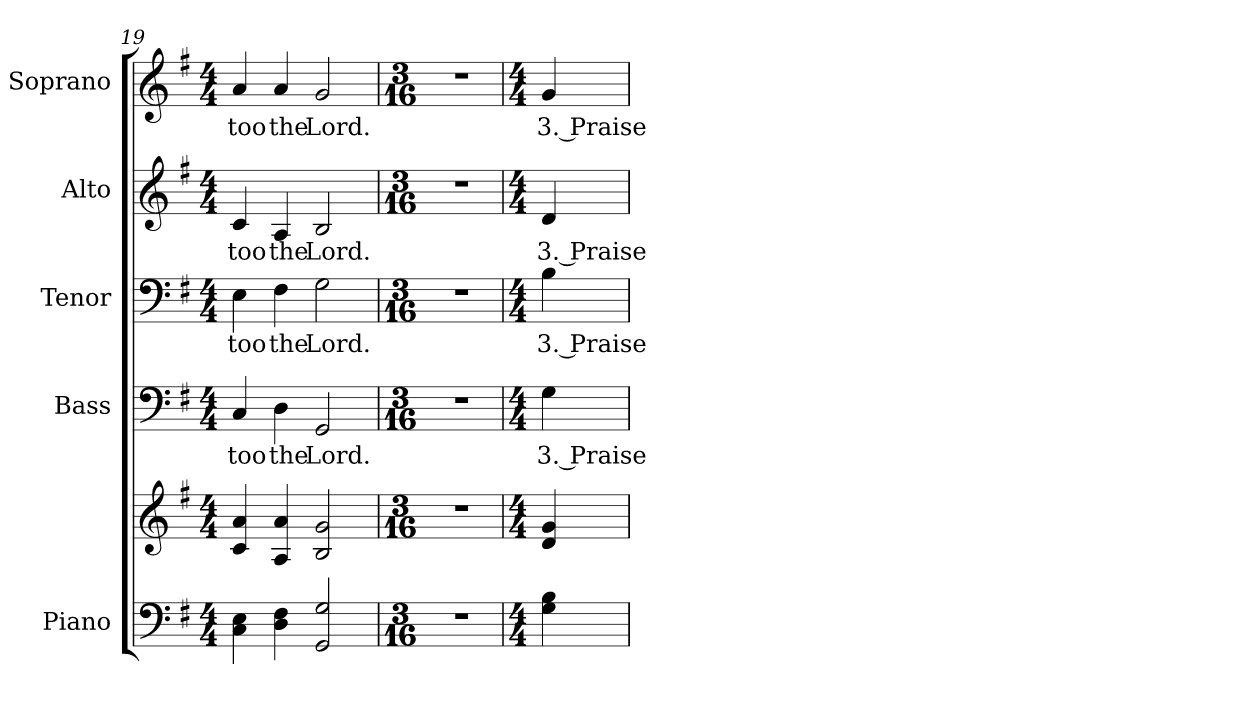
**kern	**kern	**kern	**text	**kern	**text	**kern	**text	**kern	**text
*part5	*part5	*part4	*part4	*part3	*part3	*part2	*part2	*part1	*part1
*staff6	*staff5	*staff4	*staff4	*staff3	*staff3	*staff2	*staff2	*staff1	*staff1
*I"Piano	*	*I"Bass	*	*I"Tenor	*	*I"Alto	*	*I"Soprano	*
*I'Pno.	*	*I'B.	*	*I'T.	*	*I'A.	*	*I'S.	*
*clefF4	*clefG2	*clefF4	*	*clefF4	*	*clefG2	*	*clefG2	*
*k[f#]	*k[f#]	*k[f#]	*	*k[f#]	*	*k[f#]	*	*k[f#]	*
*G:	*G:	*G:	*	*G:	*	*G:	*	*G:	*
*M4/4	*M4/4	*M4/4	*	*M4/4	*	*M4/4	*	*M4/4	*
=19	=19	=19	=19	=19	=19	=19	=19	=19	=19
!	!	!	!LO:LY:b:color=#000000	!	!	!	!	!	!
!	!	!	!	!	!LO:LY:b:color=#000000	!	!	!	!
!	!	!	!	!	!	!	!LO:LY:b:color=#000000	!	!
!	!	!	!	!	!	!	!	!	!LO:LY:b:color=#000000
4Ci\ 4Ei	4ci/ 4ai	4Ci/	too	4Ei\	too	4ci/	too	4ai/	too
!	!	!	!LO:LY:b:color=#000000	!	!	!	!	!	!
!	!	!	!	!	!LO:LY:b:color=#000000	!	!	!	!
!	!	!	!	!	!	!	!LO:LY:b:color=#000000	!	!
!	!	!	!	!	!	!	!	!	!LO:LY:b:color=#000000
4Di\ 4F#i	4Ai/ 4ai	4Di\	the	4F#i\	the	4Ai/	the	4ai/	the
!	!	!	!LO:LY:b:color=#000000	!	!	!	!	!	!
!	!	!	!	!	!LO:LY:b:color=#000000	!	!	!	!
!	!	!	!	!	!	!	!LO:LY:b:color=#000000	!	!
!	!	!	!	!	!	!	!	!	!LO:LY:b:color=#000000
2GGi/ 2Gi	2Bi/ 2gi	2GGi/	Lord.	2Gi\	Lord.	2Bi/	Lord.	2gi/	Lord.
!!LO:PB:g=z
=20	=20	=20	=20	=20	=20	=20	=20	=20	=20
*M3/16	*M3/16	*M3/16	*	*M3/16	*	*M3/16	*	*M3/16	*
!LO:N:vis=1	!LO:N:vis=1	!LO:N:vis=1	!	!LO:N:vis=1	!	!LO:N:vis=1	!	!LO:N:vis=1	!
8.r	8.r	8.r	.	8.r	.	8.r	.	8.r	.
=21	=21	=21	=21	=21	=21	=21	=21	=21	=21
*M4/4	*M4/4	*M4/4	*	*M4/4	*	*M4/4	*	*M4/4	*
!	!	!	!LO:LY:b:color=#000000	!	!	!	!	!	!
!	!	!	!	!	!LO:LY:b:color=#000000	!	!	!	!
!	!	!	!	!	!	!	!LO:LY:b:color=#000000	!	!
!	!	!	!	!	!	!	!	!	!LO:LY:b:color=#000000
4Gi\ 4Bi	4di/ 4gi	4Gi\	3. Praise	4Bi\	3. Praise	4di/	3. Praise	4gi/	3. Praise
=	=	=	=	=	=	=	=	=	=
*-	*-	*-	*-	*-	*-	*-	*-	*-	*-
